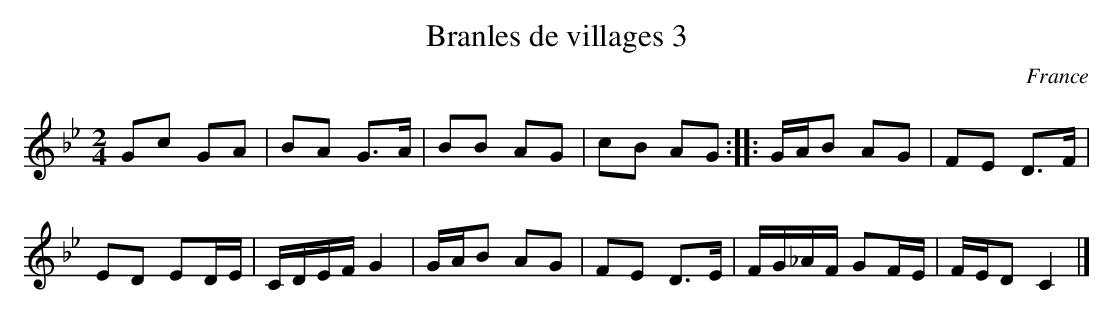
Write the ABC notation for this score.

X:1
T:Branles de villages 3
O:France
M:2/4
L:1/8
K:Gm
Gc GA|BA G>A|BB AG|cB AG::\
G/A/B AG|FE D>F|
ED ED/E/|C/D/E/F/ G2|\
G/A/B AG|FE D>E|F/G/_A/F/ GF/E/|F/E/D C2|]
